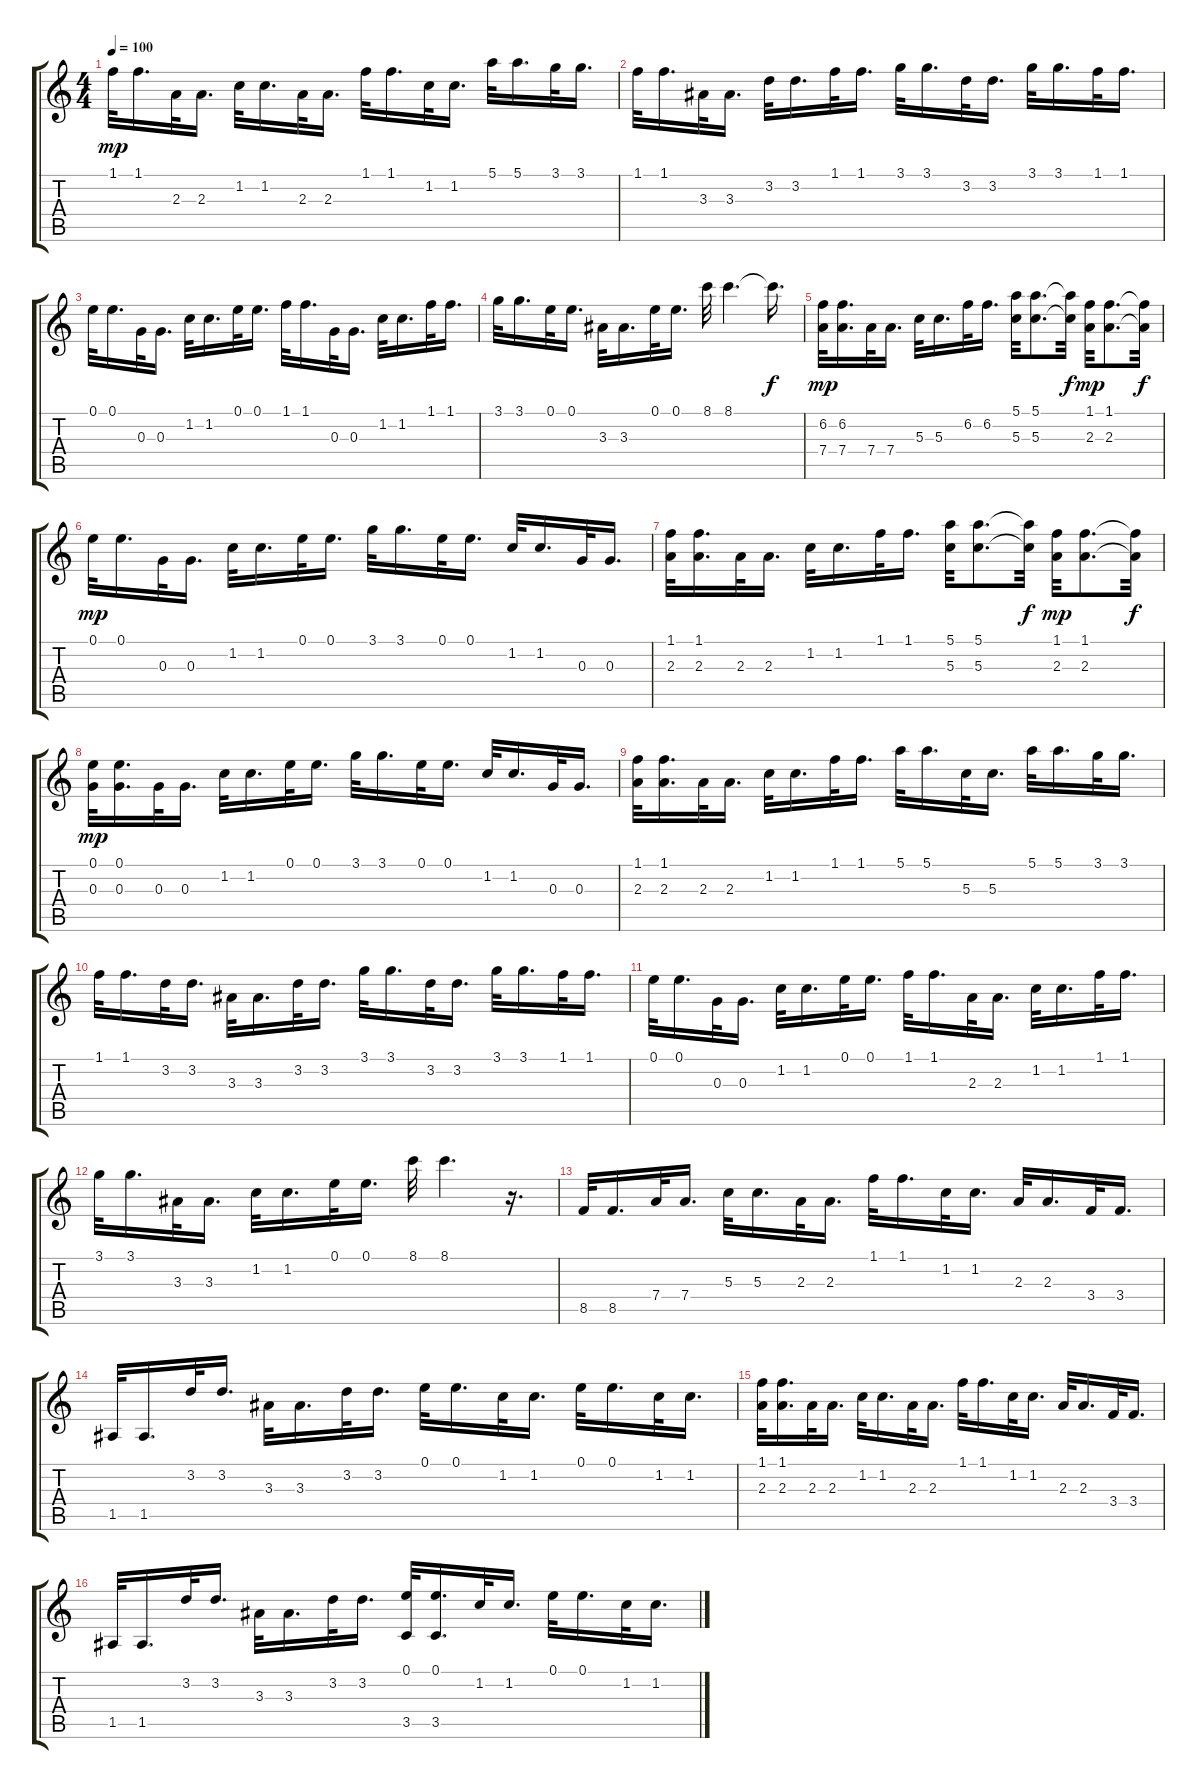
\track "" {mute instrument acousticguitarsteel}
\staff {score tabs}
\tuning (E4 B3 G3 D3 A2 E2) {hide}
\ts (4 4)
\tempo 100
\clef g2
\ks c
1.1.32{dy mp} 1.1.16{d} 2.3.32 2.3.16{d} 1.2.32 1.2.16{d} 2.3.32 2.3.16{d} 1.1.32 1.1.16{d} 1.2.32 1.2.16{d} 5.1.32 5.1.16{d} 3.1.32 3.1.16{d} |
1.1.32 1.1.16{d} 3.3.32 3.3.16{d} 3.2.32 3.2.16{d} 1.1.32 1.1.16{d} 3.1.32 3.1.16{d} 3.2.32 3.2.16{d} 3.1.32 3.1.16{d} 1.1.32 1.1.16{d} |
0.1.32 0.1.16{d} 0.3.32 0.3.16{d} 1.2.32 1.2.16{d} 0.1.32 0.1.16{d} 1.1.32 1.1.16{d} 0.3.32 0.3.16{d} 1.2.32 1.2.16{d} 1.1.32 1.1.16{d} |
3.1.32 3.1.16{d} 0.1.32 0.1.16{d} 3.3.32 3.3.16{d} 0.1.32 0.1.16{d} 8.1.32 8.1.4{d} 8.1{t}.16{d dy f} |
(6.2 7.4).32{dy mp} (6.2 7.4).16{d} 7.4.32 7.4.16{d} 5.3.32 5.3.16{d} 6.2.32 6.2.16{d} (5.1 5.3).32 (5.1 5.3).8{d} (5.1{t} 5.3{t}).32{dy f} (1.1 2.3).32{dy mp} (1.1 2.3).8{d} (1.1{t} 2.3{t}).32{dy f} |
0.1.32{dy mp} 0.1.16{d} 0.3.32 0.3.16{d} 1.2.32 1.2.16{d} 0.1.32 0.1.16{d} 3.1.32 3.1.16{d} 0.1.32 0.1.16{d} 1.2.32 1.2.16{d} 0.3.32 0.3.16{d} |
(1.1 2.3).32 (1.1 2.3).16{d} 2.3.32 2.3.16{d} 1.2.32 1.2.16{d} 1.1.32 1.1.16{d} (5.1 5.3).32 (5.1 5.3).8{d} (5.1{t} 5.3{t}).32{dy f} (1.1 2.3).32{dy mp} (1.1 2.3).8{d} (1.1{t} 2.3{t}).32{dy f} |
(0.1 0.3).32{dy mp} (0.1 0.3).16{d} 0.3.32 0.3.16{d} 1.2.32 1.2.16{d} 0.1.32 0.1.16{d} 3.1.32 3.1.16{d} 0.1.32 0.1.16{d} 1.2.32 1.2.16{d} 0.3.32 0.3.16{d} |
(1.1 2.3).32 (1.1 2.3).16{d} 2.3.32 2.3.16{d} 1.2.32 1.2.16{d} 1.1.32 1.1.16{d} 5.1.32 5.1.16{d} 5.3.32 5.3.16{d} 5.1.32 5.1.16{d} 3.1.32 3.1.16{d} |
1.1.32 1.1.16{d} 3.2.32 3.2.16{d} 3.3.32 3.3.16{d} 3.2.32 3.2.16{d} 3.1.32 3.1.16{d} 3.2.32 3.2.16{d} 3.1.32 3.1.16{d} 1.1.32 1.1.16{d} |
0.1.32 0.1.16{d} 0.3.32 0.3.16{d} 1.2.32 1.2.16{d} 0.1.32 0.1.16{d} 1.1.32 1.1.16{d} 2.3.32 2.3.16{d} 1.2.32 1.2.16{d} 1.1.32 1.1.16{d} |
3.1.32 3.1.16{d} 3.3.32 3.3.16{d} 1.2.32 1.2.16{d} 0.1.32 0.1.16{d} 8.1.32 8.1.4{d} r.16{d} |
8.5.32 8.5.16{d} 7.4.32 7.4.16{d} 5.3.32 5.3.16{d} 2.3.32 2.3.16{d} 1.1.32 1.1.16{d} 1.2.32 1.2.16{d} 2.3.32 2.3.16{d} 3.4.32 3.4.16{d} |
1.5.32 1.5.16{d} 3.2.32 3.2.16{d} 3.3.32 3.3.16{d} 3.2.32 3.2.16{d} 0.1.32 0.1.16{d} 1.2.32 1.2.16{d} 0.1.32 0.1.16{d} 1.2.32 1.2.16{d} |
(1.1 2.3).32 (1.1 2.3).16{d} 2.3.32 2.3.16{d} 1.2.32 1.2.16{d} 2.3.32 2.3.16{d} 1.1.32 1.1.16{d} 1.2.32 1.2.16{d} 2.3.32 2.3.16{d} 3.4.32 3.4.16{d} |
1.5.32 1.5.16{d} 3.2.32 3.2.16{d} 3.3.32 3.3.16{d} 3.2.32 3.2.16{d} (0.1 3.5).32 (0.1 3.5).16{d} 1.2.32 1.2.16{d} 0.1.32 0.1.16{d} 1.2.32 1.2.16{d}
